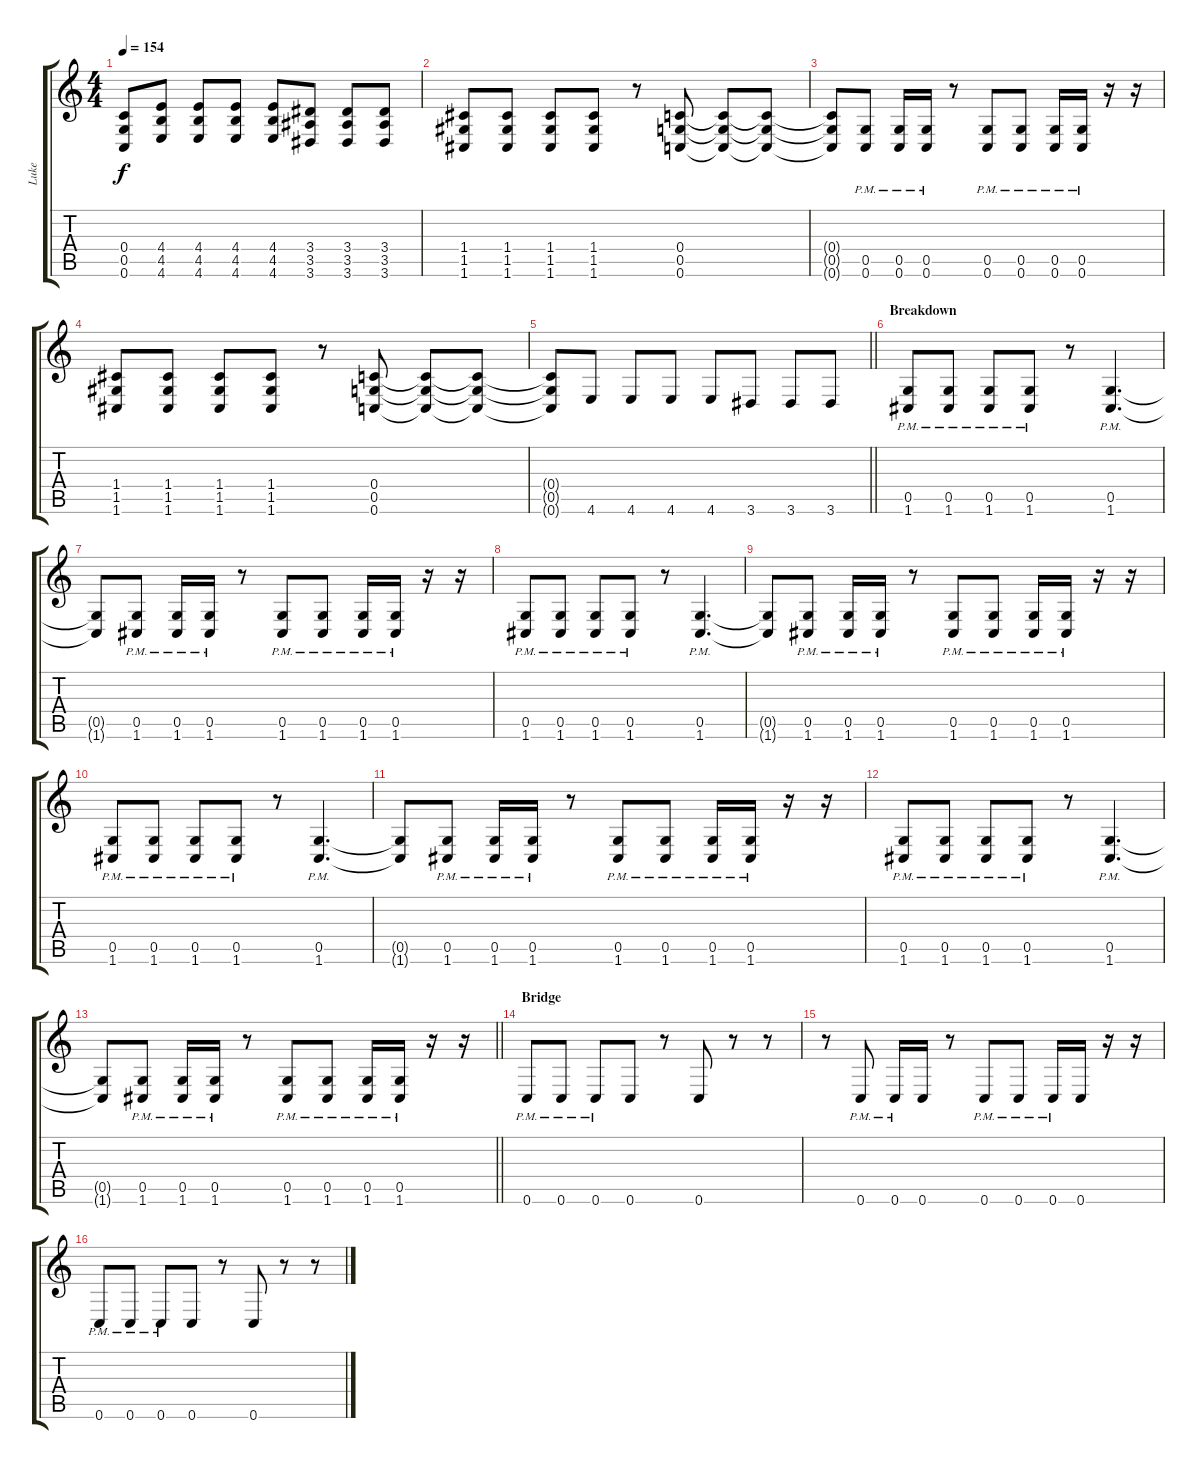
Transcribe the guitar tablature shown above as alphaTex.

\track ("Luke" "Luke") {instrument overdrivenguitar}
\staff {score tabs}
\tuning (D4 A3 F3 C3 G2 C2) {hide}
\ts (4 4)
\tempo 154
\clef g2
\ks c
(0.4{t} 0.5{t} 0.6{t}).8{dy f} (4.4 4.5 4.6).8 (4.4 4.5 4.6).8 (4.4 4.5 4.6).8 (4.4 4.5 4.6).8 (3.4 3.5 3.6).8 (3.4 3.5 3.6).8 (3.4 3.5 3.6).8 |
(1.4 1.5 1.6).8 (1.4 1.5 1.6).8 (1.4 1.5 1.6).8 (1.4 1.5 1.6).8 r.8 (0.4 0.5 0.6).8 (0.4{t} 0.5{t} 0.6{t}).8 (0.4{t} 0.5{t} 0.6{t}).8 |
(0.4{t} 0.5{t} 0.6{t}).8 (0.5{pm} 0.6{pm}).8 (0.5{pm} 0.6{pm}).16 (0.5{pm} 0.6{pm}).16 r.8 (0.5{pm} 0.6{pm}).8 (0.5{pm} 0.6{pm}).8 (0.5{pm} 0.6{pm}).16 (0.5{pm} 0.6{pm}).16 r.16 r.16 |
(1.4 1.5 1.6).8 (1.4 1.5 1.6).8 (1.4 1.5 1.6).8 (1.4 1.5 1.6).8 r.8 (0.4 0.5 0.6).8 (0.4{t} 0.5{t} 0.6{t}).8 (0.4{t} 0.5{t} 0.6{t}).8 |
\barLineRight lightlight
(0.4{t} 0.5{t} 0.6{t}).8 4.6.8 4.6.8 4.6.8 4.6.8 3.6.8 3.6.8 3.6.8 |
\section ("" "Breakdown")
(0.5{pm} 1.6{pm}).8 (0.5{pm} 1.6{pm}).8 (0.5{pm} 1.6{pm}).8 (0.5{pm} 1.6{pm}).8 r.8 (0.5{pm} 1.6{pm}).4{d} |
(0.5{t} 1.6{t}).8 (0.5{pm} 1.6{pm}).8 (0.5{pm} 1.6{pm}).16 (0.5{pm} 1.6{pm}).16 r.8 (0.5{pm} 1.6{pm}).8 (0.5{pm} 1.6{pm}).8 (0.5{pm} 1.6{pm}).16 (0.5{pm} 1.6{pm}).16 r.16 r.16 |
(0.5{pm} 1.6{pm}).8 (0.5{pm} 1.6{pm}).8 (0.5{pm} 1.6{pm}).8 (0.5{pm} 1.6{pm}).8 r.8 (0.5{pm} 1.6{pm}).4{d} |
(0.5{t} 1.6{t}).8 (0.5{pm} 1.6{pm}).8 (0.5{pm} 1.6{pm}).16 (0.5{pm} 1.6{pm}).16 r.8 (0.5{pm} 1.6{pm}).8 (0.5{pm} 1.6{pm}).8 (0.5{pm} 1.6{pm}).16 (0.5{pm} 1.6{pm}).16 r.16 r.16 |
(0.5{pm} 1.6{pm}).8 (0.5{pm} 1.6{pm}).8 (0.5{pm} 1.6{pm}).8 (0.5{pm} 1.6{pm}).8 r.8 (0.5{pm} 1.6{pm}).4{d} |
(0.5{t} 1.6{t}).8 (0.5{pm} 1.6{pm}).8 (0.5{pm} 1.6{pm}).16 (0.5{pm} 1.6{pm}).16 r.8 (0.5{pm} 1.6{pm}).8 (0.5{pm} 1.6{pm}).8 (0.5{pm} 1.6{pm}).16 (0.5{pm} 1.6{pm}).16 r.16 r.16 |
(0.5{pm} 1.6{pm}).8 (0.5{pm} 1.6{pm}).8 (0.5{pm} 1.6{pm}).8 (0.5{pm} 1.6{pm}).8 r.8 (0.5{pm} 1.6{pm}).4{d} |
\barLineRight lightlight
(0.5{t} 1.6{t}).8 (0.5{pm} 1.6{pm}).8 (0.5{pm} 1.6{pm}).16 (0.5{pm} 1.6{pm}).16 r.8 (0.5{pm} 1.6{pm}).8 (0.5{pm} 1.6{pm}).8 (0.5{pm} 1.6{pm}).16 (0.5{pm} 1.6{pm}).16 r.16 r.16 |
\section ("" "Bridge")
0.6{pm}.8 0.6{pm}.8 0.6{pm}.8 0.6.8 r.8 0.6.8 r.8 r.8 |
r.8 0.6{pm}.8 0.6{pm}.16 0.6.16 r.8 0.6{pm}.8 0.6{pm}.8 0.6{pm}.16 0.6.16 r.16 r.16 |
0.6{pm}.8 0.6{pm}.8 0.6{pm}.8 0.6.8 r.8 0.6.8 r.8 r.8
